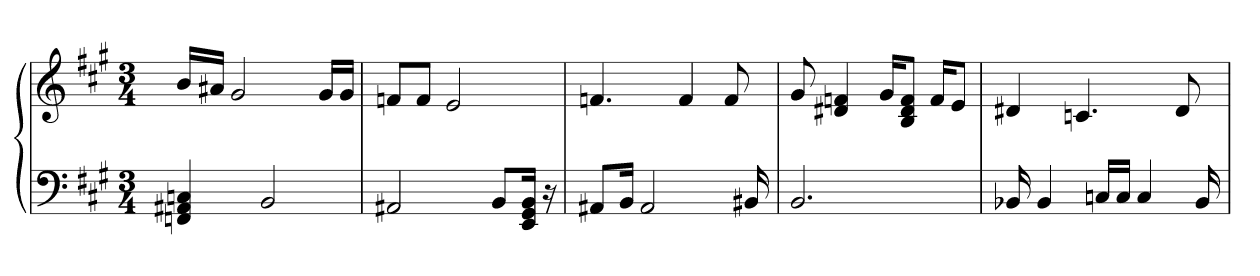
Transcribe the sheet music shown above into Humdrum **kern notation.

**kern	**kern
*part1	*part1
*staff2	*staff1
*clefF4	*clefG2
*k[f#c#g#]	*k[f#c#g#]
*M3/4	*M3/4
=1	=1
4FFn 4AA#X 4Cn	16b/LL
.	16a#X/JJ
.	2g#
2BB	.
.	16g#/LL
.	16g#/JJ
=2	=2
2AA#X	8fn/L
.	8f/J
.	2e
8BB/L	.
16EE/ 16GG#/ 16BB/Jk	.
16r	.
=3	=3
8AA#X/L	4.fn
16BB/Jk	.
2AA#	.
.	4f
.	8f
16BB#X	.
=4	=4
2.BB	8g#
.	4d#X 4fn
.	16g#/KL
.	8B/ 8d#/ 8f/J
.	16f/KL
.	8e/J
=5	=5
16BB-X	4d#X
4BB-	.
.	4.cn
16Cn/LL	.
16C/JJ	.
4C	.
.	8d#
16BB-	.
=	=
*-	*-
